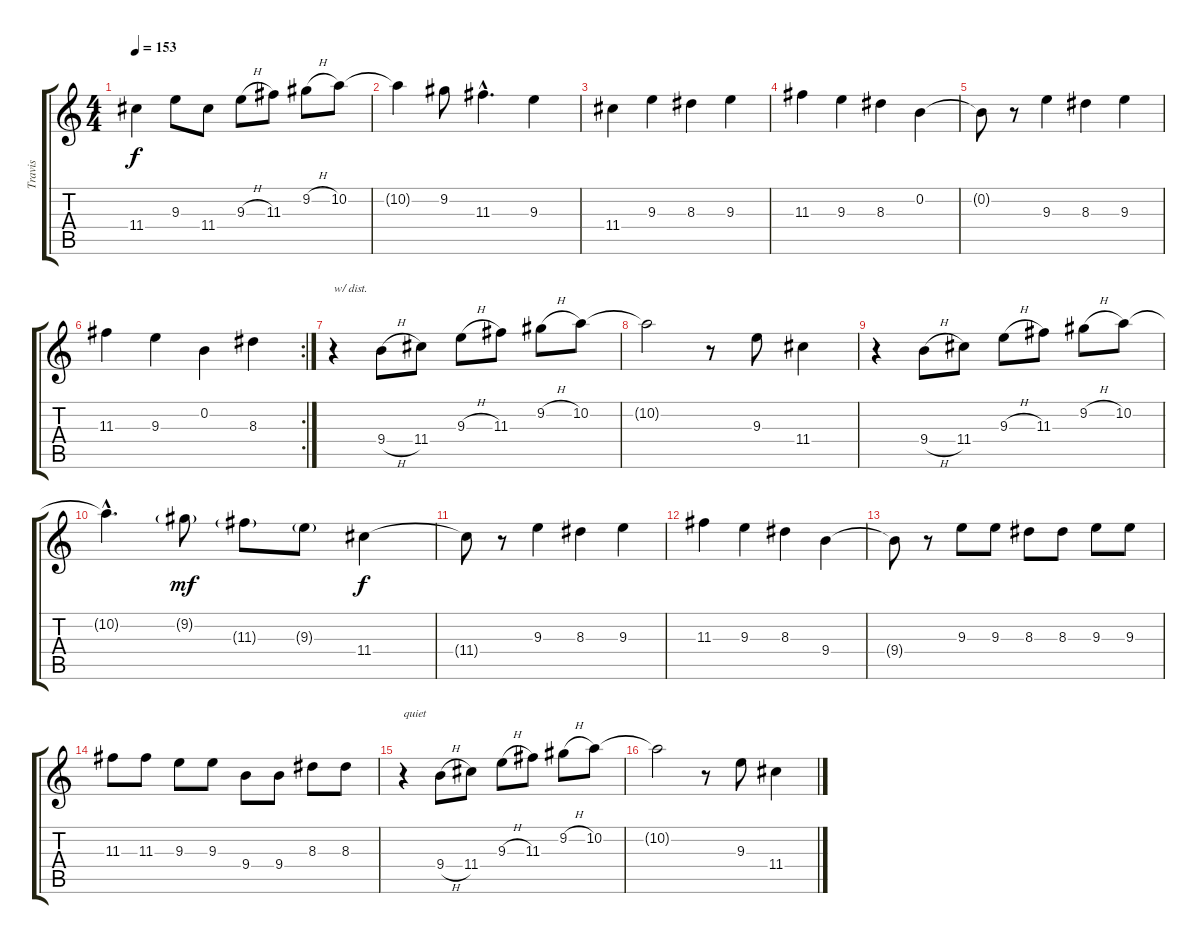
\track ("Travis" "Travis") {instrument electricguitarclean}
\staff {score tabs}
\tuning (E4 B3 G3 D3 A2 E2) {hide}
\ts (4 4)
\tempo 153
\clef g2
\ks c
11.4{t}.4{dy f} 9.3.8 11.4.8 9.3{h}.8 11.3.8 9.2{h}.8 10.2.8 |
10.2{t}.4 9.2.8 11.3{hac}.4{d} 9.3.4 |
11.4.4 9.3.4 8.3.4 9.3.4 |
11.3.4 9.3.4 8.3.4 0.2.4 |
0.2{t}.8 r.8 9.3.4 8.3.4 9.3.4 |
\rc 2
11.3.4 9.3.4 0.2.4 8.3.4 |
r.4{txt "w/ dist." volume 15 instrument overdrivenguitar} 9.4{h}.8 11.4.8 9.3{h}.8 11.3.8 9.2{h}.8 10.2.8 |
10.2{t}.2 r.8 9.3.8 11.4.4 |
r.4 9.4{h}.8 11.4.8 9.3{h}.8 11.3.8 9.2{h}.8 10.2.8 |
10.2{hac t}.4{d} 9.2{g}.8{dy mf} 11.3{g}.8 9.3{g}.8 11.4.4{dy f} |
11.4{t}.8 r.8 9.3.4 8.3.4 9.3.4 |
11.3.4 9.3.4 8.3.4 9.4.4 |
9.4{t}.8 r.8 9.3.8 9.3.8 8.3.8 8.3.8 9.3.8 9.3.8 |
11.3.8 11.3.8 9.3.8 9.3.8 9.4.8 9.4.8 8.3.8 8.3.8 |
r.4{txt "quiet" volume 10 instrument overdrivenguitar} 9.4{h}.8 11.4.8 9.3{h}.8 11.3.8 9.2{h}.8 10.2.8 |
10.2{t}.2 r.8 9.3.8 11.4.4
